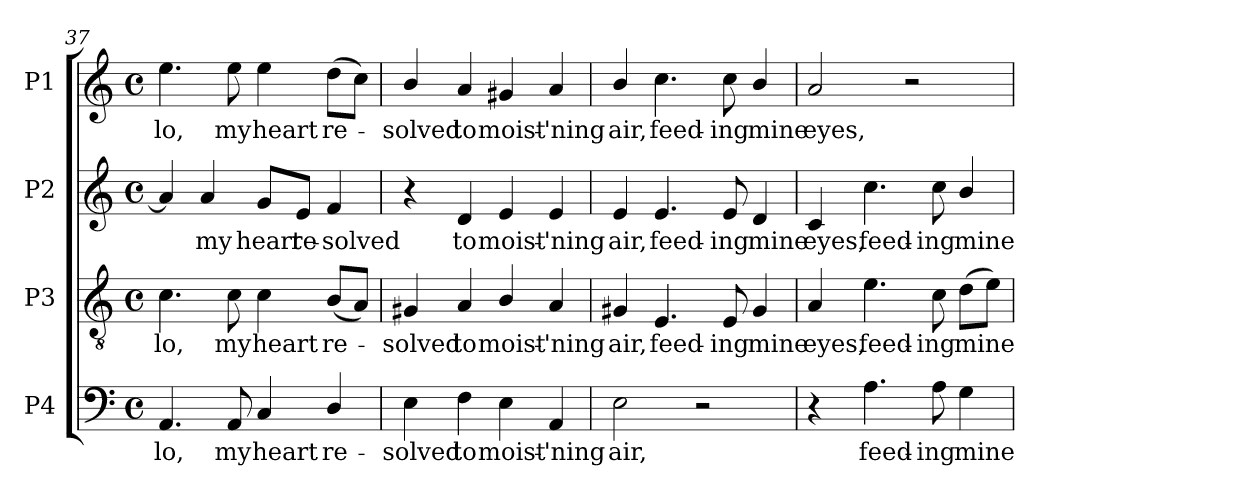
**kern	**text	**kern	**text	**kern	**text	**kern	**text
*part4	*part4	*part3	*part3	*part2	*part2	*part1	*part1
*staff4	*staff4	*staff3	*staff3	*staff2	*staff2	*staff1	*staff1
*I"P4	*	*I"P3	*	*I"P2	*	*I"P1	*
*clefF4	*	*clefGv2	*	*clefG2	*	*clefG2	*
*	*	*ITrd7c12	*	*	*	*	*
*k[]	*	*k[]	*	*k[]	*	*k[]	*
*C:	*	*C:	*	*C:	*	*C:	*
*M4/4	*	*M4/4	*	*M4/4	*	*M4/4	*
*met(c)	*	*met(c)	*	*met(c)	*	*met(c)	*
=37	=37	=37	=37	=37	=37	=37	=37
!	!LO:LY:b:color=#000000	!	!	!	!	!	!
!	!	!	!LO:LY:b:color=#000000	!	!	!	!
!	!	!	!	!	!	!	!LO:LY:b:color=#000000
4.AAi/	lo,	4.Ci\	lo,	4ai/]	.	4.eei\	lo,
!	!	!	!	!	!LO:LY:b:color=#000000	!	!
.	.	.	.	4ai/	my	.	.
!	!LO:LY:b:color=#000000	!	!	!	!	!	!
!	!	!	!LO:LY:b:color=#000000	!	!	!	!
!	!	!	!	!	!	!	!LO:LY:b:color=#000000
8AAi/	my	8Ci\	my	.	.	8eei\	my
!	!LO:LY:b:color=#000000	!	!	!	!	!	!
!	!	!	!LO:LY:b:color=#000000	!	!	!	!
!	!	!	!	!	!LO:LY:b:color=#000000	!	!
!	!	!	!	!	!	!	!LO:LY:b:color=#000000
4Ci/	heart	4Ci\	heart	8gi/L	heart	4eei\	heart
!	!	!	!	!	!LO:LY:b:color=#000000	!	!
.	.	.	.	8ei/J	re-	.	.
!	!LO:LY:b:color=#000000	!	!	!	!	!	!
!	!	!	!LO:LY:b:color=#000000	!	!	!	!
!	!	!	!	!	!LO:LY:b:color=#000000	!	!
!	!	!	!	!	!	!	!LO:LY:b:color=#000000
4Di/	re-	(8BBi/L	re-	4fi/	-solved	(8ddi\L	re-
.	.	8AAi/J)	.	.	.	8cci\J)	.
=38	=38	=38	=38	=38	=38	=38	=38
!	!LO:LY:b:color=#000000	!	!	!	!	!	!
!	!	!	!LO:LY:b:color=#000000	!	!	!	!
!	!	!	!	!	!	!	!LO:LY:b:color=#000000
4Ei\	-solved	4GG#Xi/	-solved	4r	.	4bi/	-solved
!	!LO:LY:b:color=#000000	!	!	!	!	!	!
!	!	!	!LO:LY:b:color=#000000	!	!	!	!
!	!	!	!	!	!LO:LY:b:color=#000000	!	!
!	!	!	!	!	!	!	!LO:LY:b:color=#000000
4Fi\	to	4AAi/	to	4di/	to	4ai/	to
!	!LO:LY:b:color=#000000	!	!	!	!	!	!
!	!	!	!LO:LY:b:color=#000000	!	!	!	!
!	!	!	!	!	!LO:LY:b:color=#000000	!	!
!	!	!	!	!	!	!	!LO:LY:b:color=#000000
4Ei\	moist-	4BBi/	moist-	4ei/	moist-	4g#Xi/	moist-
!	!LO:LY:b:color=#000000	!	!	!	!	!	!
!	!	!	!LO:LY:b:color=#000000	!	!	!	!
!	!	!	!	!	!LO:LY:b:color=#000000	!	!
!	!	!	!	!	!	!	!LO:LY:b:color=#000000
4AAi/	-'ning	4AAi/	-'ning	4ei/	-'ning	4ai/	-'ning
!!LO:LB:g=z
=39	=39	=39	=39	=39	=39	=39	=39
!	!LO:LY:b:color=#000000	!	!	!	!	!	!
!	!	!	!LO:LY:b:color=#000000	!	!	!	!
!	!	!	!	!	!LO:LY:b:color=#000000	!	!
!	!	!	!	!	!	!	!LO:LY:b:color=#000000
2Ei\	air,	4GG#Xi/	air,	4ei/	air,	4bi/	air,
!	!	!	!LO:LY:b:color=#000000	!	!	!	!
!	!	!	!	!	!LO:LY:b:color=#000000	!	!
!	!	!	!	!	!	!	!LO:LY:b:color=#000000
.	.	4.EEi/	feed-	4.ei/	feed-	4.cci\	feed-
2r	.	.	.	.	.	.	.
!	!	!	!LO:LY:b:color=#000000	!	!	!	!
!	!	!	!	!	!LO:LY:b:color=#000000	!	!
!	!	!	!	!	!	!	!LO:LY:b:color=#000000
.	.	8EEi/	-ing	8ei/	-ing	8cci\	-ing
!	!	!	!LO:LY:b:color=#000000	!	!	!	!
!	!	!	!	!	!LO:LY:b:color=#000000	!	!
!	!	!	!	!	!	!	!LO:LY:b:color=#000000
.	.	4GG#i/	mine	4di/	mine	4bi/	mine
=40	=40	=40	=40	=40	=40	=40	=40
!	!	!	!LO:LY:b:color=#000000	!	!	!	!
!	!	!	!	!	!LO:LY:b:color=#000000	!	!
!	!	!	!	!	!	!	!LO:LY:b:color=#000000
4r	.	4AAi/	eyes,	4ci/	eyes,	2ai/	eyes,
!	!LO:LY:b:color=#000000	!	!	!	!	!	!
!	!	!	!LO:LY:b:color=#000000	!	!	!	!
!	!	!	!	!	!LO:LY:b:color=#000000	!	!
4.Ai\	feed-	4.Ei\	feed-	4.cci\	feed-	.	.
.	.	.	.	.	.	2r	.
!	!LO:LY:b:color=#000000	!	!	!	!	!	!
!	!	!	!LO:LY:b:color=#000000	!	!	!	!
!	!	!	!	!	!LO:LY:b:color=#000000	!	!
8Ai\	-ing	8Ci\	-ing	8cci\	-ing	.	.
!	!LO:LY:b:color=#000000	!	!	!	!	!	!
!	!	!	!LO:LY:b:color=#000000	!	!	!	!
!	!	!	!	!	!LO:LY:b:color=#000000	!	!
4Gi\	mine	(8Di\L	mine	4bi/	mine	.	.
.	.	8Ei\J)	.	.	.	.	.
=	=	=	=	=	=	=	=
*-	*-	*-	*-	*-	*-	*-	*-
